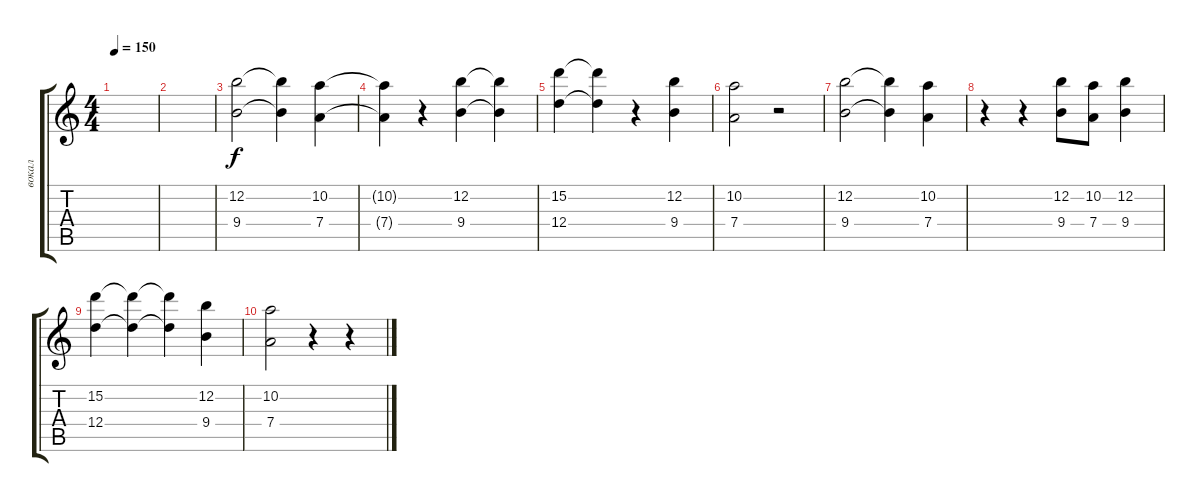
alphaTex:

\track ("вокал" "вокал") {instrument electricguitarjazz}
\staff {score tabs}
\tuning (E4 B3 G3 D3 A2 E2) {hide}
\ts (4 4)
\tempo 150
\clef g2
\ks c
|
|
(12.2 9.4).2 (12.2{t} 9.4{t}).4 (10.2 7.4).4 |
(10.2{t} 7.4{t}).4 r.4 (12.2 9.4).4 (12.2{t} 9.4{t}).4 |
(15.2 12.4).4 (15.2{t} 12.4{t}).4 r.4 (12.2 9.4).4 |
(10.2 7.4).2 r.2 |
(12.2 9.4).2 (12.2{t} 9.4{t}).4 (10.2 7.4).4 |
r.4 r.4 (12.2 9.4).8 (10.2 7.4).8 (12.2 9.4).4 |
(15.2 12.4).4 (15.2{t} 12.4{t}).4 (15.2{t} 12.4{t}).4 (12.2 9.4).4 |
(10.2 7.4).2 r.4 r.4
